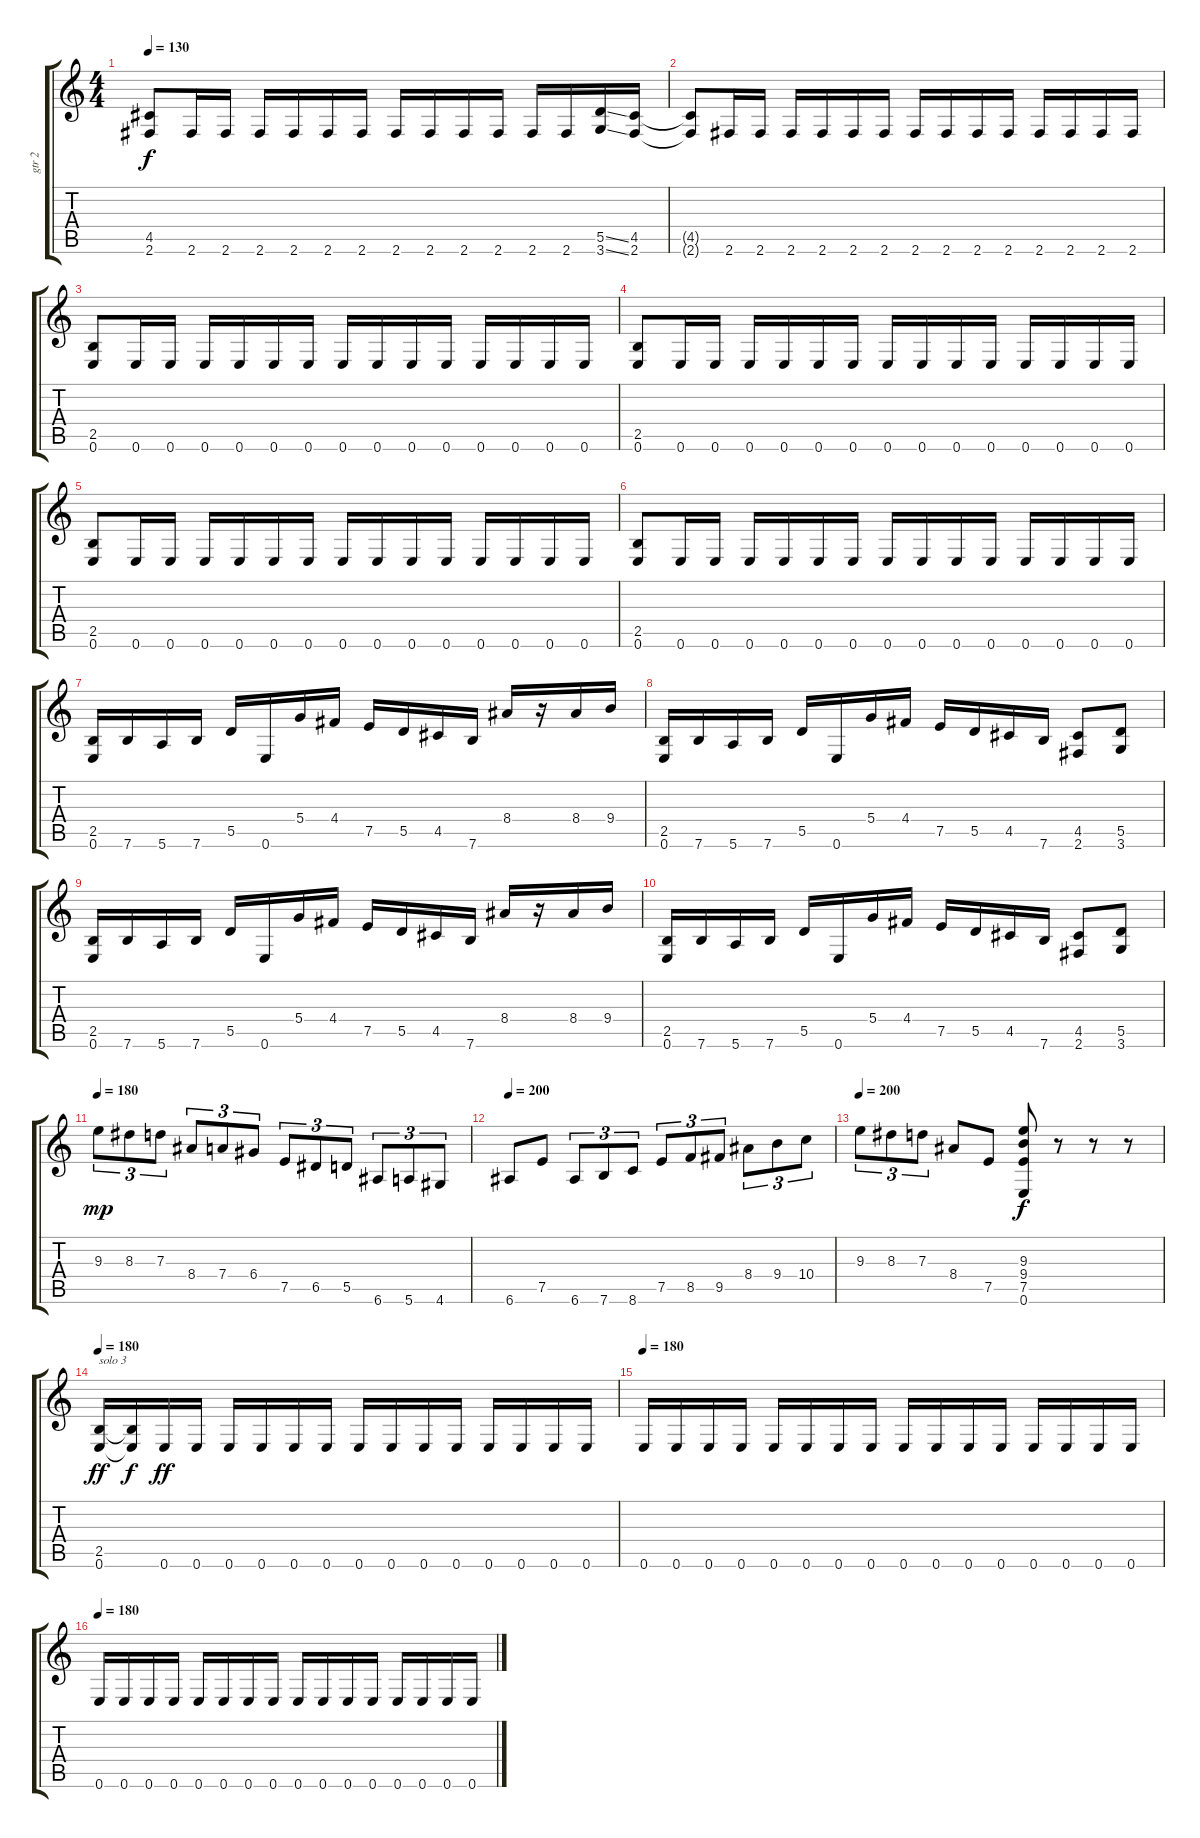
\track ("gtr 2" "gtr 2") {instrument distortionguitar}
\staff {score tabs}
\tuning (E4 B3 G3 D3 A2 E2) {hide}
\ts (4 4)
\tempo 130
\clef g2
\ks c
(4.5{t} 2.6{t}).8{dy f} 2.6.16 2.6.16 2.6.16 2.6.16 2.6.16 2.6.16 2.6.16 2.6.16 2.6.16 2.6.16 2.6.16 2.6.16 (5.5{ss} 3.6{ss}).16 (4.5 2.6).16 |
(4.5{t} 2.6{t}).8 2.6.16 2.6.16 2.6.16 2.6.16 2.6.16 2.6.16 2.6.16 2.6.16 2.6.16 2.6.16 2.6.16 2.6.16 2.6.16 2.6.16 |
(2.5 0.6).8 0.6.16 0.6.16 0.6.16 0.6.16 0.6.16 0.6.16 0.6.16 0.6.16 0.6.16 0.6.16 0.6.16 0.6.16 0.6.16 0.6.16 |
(2.5 0.6).8 0.6.16 0.6.16 0.6.16 0.6.16 0.6.16 0.6.16 0.6.16 0.6.16 0.6.16 0.6.16 0.6.16 0.6.16 0.6.16 0.6.16 |
(2.5 0.6).8 0.6.16 0.6.16 0.6.16 0.6.16 0.6.16 0.6.16 0.6.16 0.6.16 0.6.16 0.6.16 0.6.16 0.6.16 0.6.16 0.6.16 |
(2.5 0.6).8 0.6.16 0.6.16 0.6.16 0.6.16 0.6.16 0.6.16 0.6.16 0.6.16 0.6.16 0.6.16 0.6.16 0.6.16 0.6.16 0.6.16 |
(2.5 0.6).16 7.6.16 5.6.16 7.6.16 5.5.16 0.6.16 5.4.16 4.4.16 7.5.16 5.5.16 4.5.16 7.6.16 8.4.16 r.16 8.4.16 9.4.16 |
(2.5 0.6).16 7.6.16 5.6.16 7.6.16 5.5.16 0.6.16 5.4.16 4.4.16 7.5.16 5.5.16 4.5.16 7.6.16 (4.5 2.6).8 (5.5 3.6).8 |
(2.5 0.6).16 7.6.16 5.6.16 7.6.16 5.5.16 0.6.16 5.4.16 4.4.16 7.5.16 5.5.16 4.5.16 7.6.16 8.4.16 r.16 8.4.16 9.4.16 |
(2.5 0.6).16 7.6.16 5.6.16 7.6.16 5.5.16 0.6.16 5.4.16 4.4.16 7.5.16 5.5.16 4.5.16 7.6.16 (4.5 2.6).8 (5.5 3.6).8 |
\tempo 180
9.3.8{tu (3 2) dy mp} 8.3.8{tu (3 2)} 7.3.8{tu (3 2)} 8.4.8{tu (3 2)} 7.4.8{tu (3 2)} 6.4.8{tu (3 2)} 7.5.8{tu (3 2)} 6.5.8{tu (3 2)} 5.5.8{tu (3 2)} 6.6.8{tu (3 2)} 5.6.8{tu (3 2)} 4.6.8{tu (3 2)} |
\tempo 200
6.6.8 7.5.8 6.6.8{tu (3 2)} 7.6.8{tu (3 2)} 8.6.8{tu (3 2)} 7.5.8{tu (3 2)} 8.5.8{tu (3 2)} 9.5.8{tu (3 2)} 8.4.8{tu (3 2)} 9.4.8{tu (3 2)} 10.4.8{tu (3 2)} |
\tempo 200
9.3.8{tu (3 2)} 8.3.8{tu (3 2)} 7.3.8{tu (3 2)} 8.4.8 7.5.8 (9.3 9.4 7.5 0.6).8{dy f} r.8 r.8 r.8 |
\tempo 180
(2.5 0.6).16{txt "solo 3" dy ff} (2.5{t} 0.6{t}).16{dy f} 0.6.16{dy ff} 0.6.16 0.6.16 0.6.16 0.6.16 0.6.16 0.6.16 0.6.16 0.6.16 0.6.16 0.6.16 0.6.16 0.6.16 0.6.16 |
\tempo 180
0.6.16 0.6.16 0.6.16 0.6.16 0.6.16 0.6.16 0.6.16 0.6.16 0.6.16 0.6.16 0.6.16 0.6.16 0.6.16 0.6.16 0.6.16 0.6.16 |
\tempo 180
0.6.16 0.6.16 0.6.16 0.6.16 0.6.16 0.6.16 0.6.16 0.6.16 0.6.16 0.6.16 0.6.16 0.6.16 0.6.16 0.6.16 0.6.16 0.6.16
